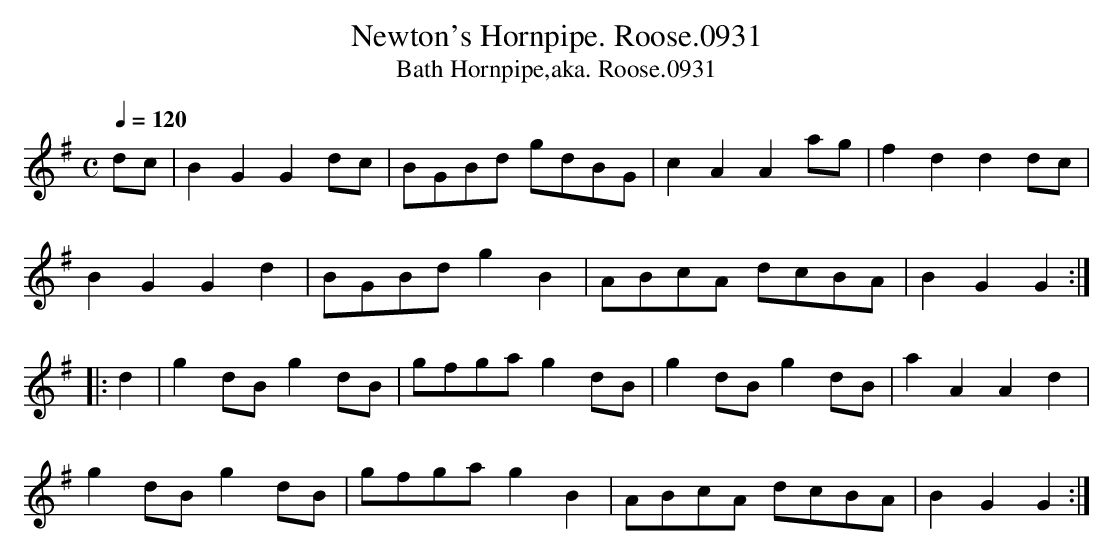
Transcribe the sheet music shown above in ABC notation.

X:1
T:Newton's Hornpipe. Roose.0931
T:Bath Hornpipe,aka. Roose.0931
M:C
L:1/8
Q:1/4=120
K:G
dc | B2G2 G2dc | BGBd gdBG | c2A2 A2ag | f2d2 d2dc |
B2G2 G2d2 | BGBd g2B2 | ABcA dcBA | B2G2 G2 :|
|: d2 | g2dB g2dB | gfga g2dB | g2dB g2dB | a2A2 A2d2 |
g2dB g2dB | gfga g2B2 | ABcA dcBA | B2G2 G2 :|
